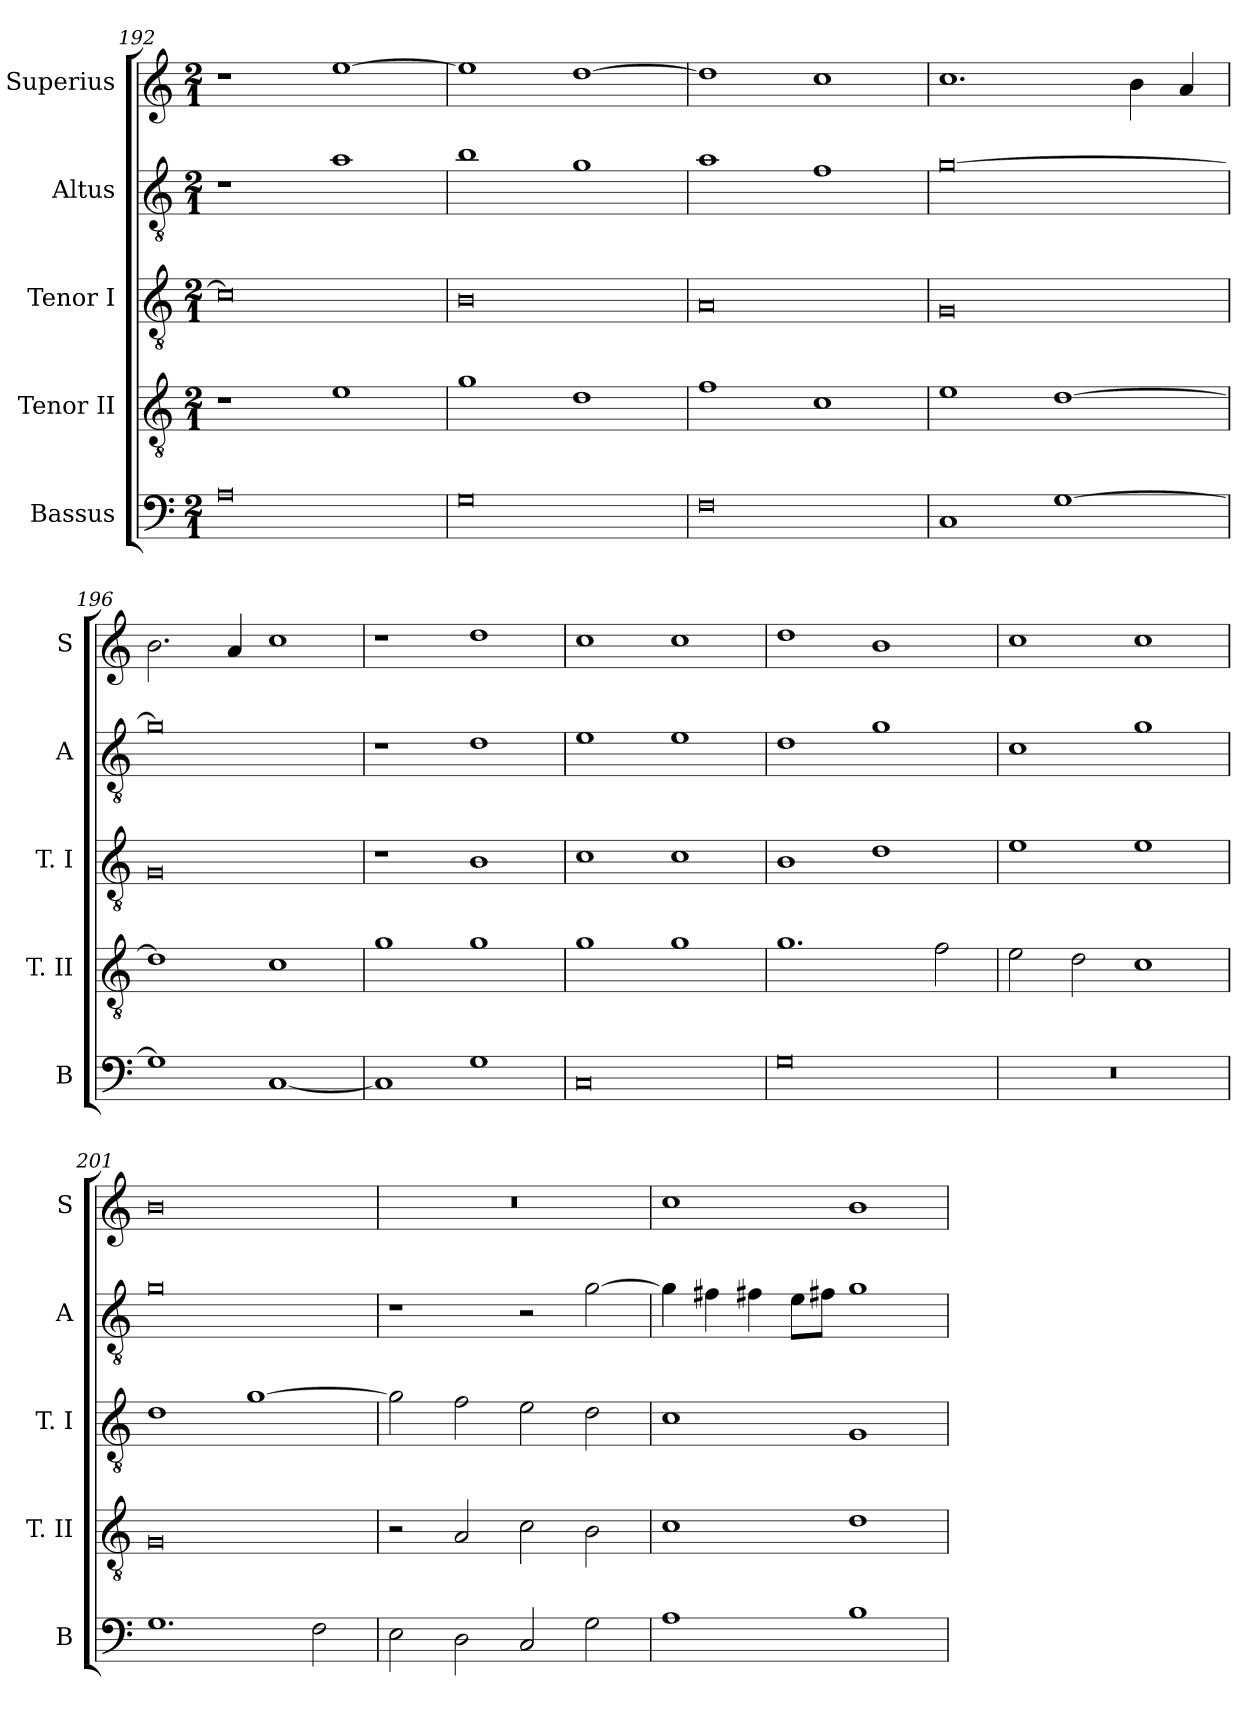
**kern	**kern	**kern	**kern	**kern
*part5	*part4	*part3	*part2	*part1
*staff5	*staff4	*staff3	*staff2	*staff1
*I"Bassus	*I"Tenor II	*I"Tenor I	*I"Altus	*I"Superius
*I'B	*I'T. II	*I'T. I	*I'A	*I'S
*clefF4	*clefGv2	*clefGv2	*clefGv2	*clefG2
*k[]	*k[]	*k[]	*k[]	*k[]
*C:	*C:	*C:	*C:	*C:
*M2/1	*M2/1	*M2/1	*M2/1	*M2/1
=192	=192	=192	=192	=192
0A	1r	0c]	1r	1r
.	1e	.	1a	[1ee
=193	=193	=193	=193	=193
0G	1g	0B	1b	1ee]
.	1d	.	1g	[1dd
=194	=194	=194	=194	=194
0F	1f	0A	1a	1dd]
.	1c	.	1f	1cc
=195	=195	=195	=195	=195
1C	1e	0G	[0g	1.cc
[1G	[1d	.	.	.
.	.	.	.	4b
.	.	.	.	4a
=196	=196	=196	=196	=196
1G]	1d]	0G	0g]	2.b
.	.	.	.	4a
[1C	1c	.	.	1cc
=197	=197	=197	=197	=197
1C]	1g	1r	1r	1r
1G	1g	1B	1d	1dd
=198	=198	=198	=198	=198
0C	1g	1c	1e	1cc
.	1g	1c	1e	1cc
=199	=199	=199	=199	=199
0G	1.g	1B	1d	1dd
.	.	1d	1g	1b
.	2f	.	.	.
=200	=200	=200	=200	=200
0r	2e	1e	1c	1cc
.	2d	.	.	.
.	1c	1e	1g	1cc
=201	=201	=201	=201	=201
1.G	0G	1d	0g	0b
.	.	[1g	.	.
2F	.	.	.	.
=202	=202	=202	=202	=202
2E	2r	2g]	1r	0r
2D	2A	2f	.	.
2C	2c	2e	2r	.
2G	2B	2d	[2g	.
=203	=203	=203	=203	=203
1A	1c	1c	4g]	1cc
.	.	.	4f#X	.
.	.	.	4f#X	.
.	.	.	8eL	.
.	.	.	8f#XJ	.
1B	1d	1G	1g	1b
=	=	=	=	=
*-	*-	*-	*-	*-
